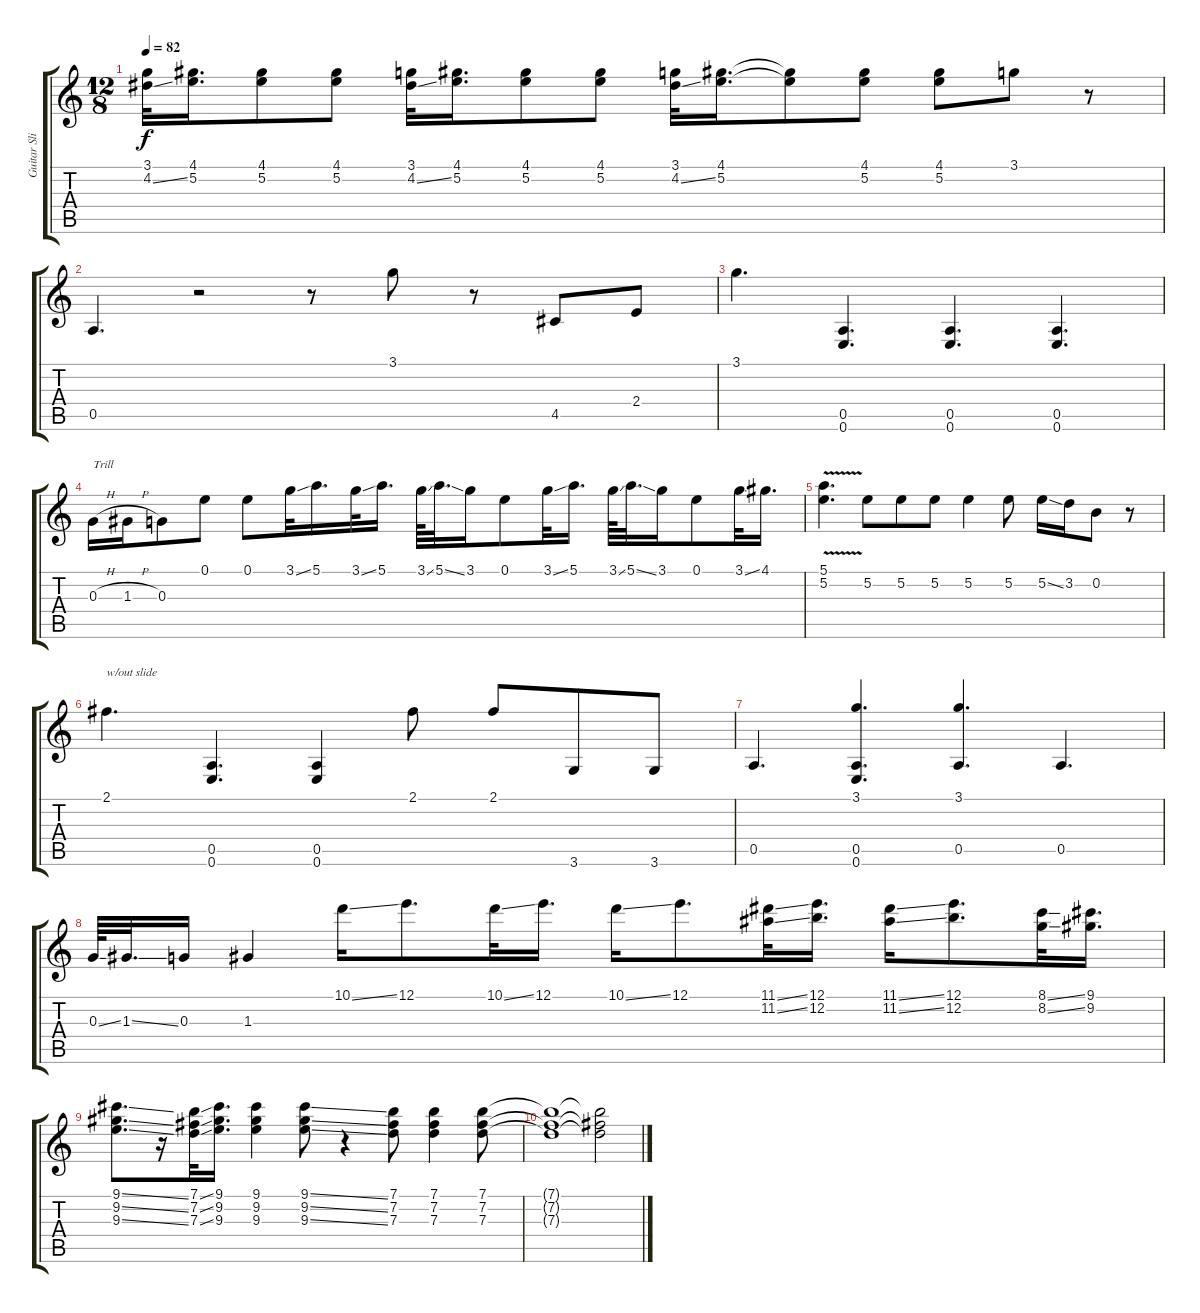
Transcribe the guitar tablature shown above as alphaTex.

\track ("Guitar Slide" "Guitar Sli") {instrument acousticguitarsteel}
\staff {score tabs}
\tuning (E4 B3 G3 D3 A2 E2) {hide}
\ts (12 8)
\tempo 82
\clef g2
\ks c
(3.1 4.2{ss}).32{dy f} (4.1 5.2).16{d} (4.1 5.2).8 (4.1 5.2).8 (3.1 4.2{ss}).32 (4.1 5.2).16{d} (4.1 5.2).8 (4.1 5.2).8 (3.1 4.2{ss}).32 (4.1 5.2).16{d} (4.1{t} 5.2{t}).8 (4.1 5.2).8 (4.1 5.2).8 3.1.8 r.8 |
0.5.4{d} r.2 r.8 3.1.8 r.8 4.5.8 2.4.8 |
3.1.4{d} (0.5 0.6).4{d} (0.5 0.6).4{d} (0.5 0.6).4{d} |
0.3{h}.16{txt "Trill"} 1.3{h}.16 0.3.8 0.1.8 0.1.8 3.1{ss}.32 5.1.16{d} 3.1{ss}.32 5.1.16{d} 3.1{ss}.64 5.1{ss}.32{d} 3.1.16 0.1.8 3.1{ss}.32 5.1.16{d} 3.1{ss}.64 5.1{ss}.32{d} 3.1.16 0.1.8 3.1{ss}.32 4.1.16{d} |
(5.1{v} 5.2{v}).4{d} 5.2.8 5.2.8 5.2.8 5.2.4 5.2.8 5.2{ss}.16 3.2.16 0.2.8 r.8 |
2.1.4{d txt "w/out slide"} (0.5 0.6).4{d} (0.5 0.6).4 2.1.8 2.1.8 3.6.8 3.6.8 |
0.5.4{d} (3.1 0.5 0.6).4{d} (3.1 0.5).4{d} 0.5.4{d} |
0.3{ss}.64 1.3{ss}.32{d} 0.3.16 1.3.4 10.1{ss}.16 12.1.8{d} 10.1{ss}.32 12.1.16{d} 10.1{ss}.16 12.1.8{d} (11.1{ss} 11.2{ss}).32 (12.1 12.2).16{d} (11.1{ss} 11.2{ss}).16 (12.1 12.2).8{d} (8.1{ss} 8.2{ss}).32 (9.1 9.2).16{d} |
(9.1{ss} 9.2{ss} 9.3{ss}).8{d} r.16 (7.1{ss} 7.2{ss} 7.3{ss}).32 (9.1 9.2 9.3).16{d} (9.1 9.2 9.3).4 (9.1{ss} 9.2{ss} 9.3{ss}).8 r.4 (7.1 7.2 7.3).8 (7.1 7.2 7.3).4 (7.1 7.2 7.3).8 |
(7.1{t} 7.2{t} 7.3{t}).1 (7.1{t} 7.2{t} 7.3{t}).2
